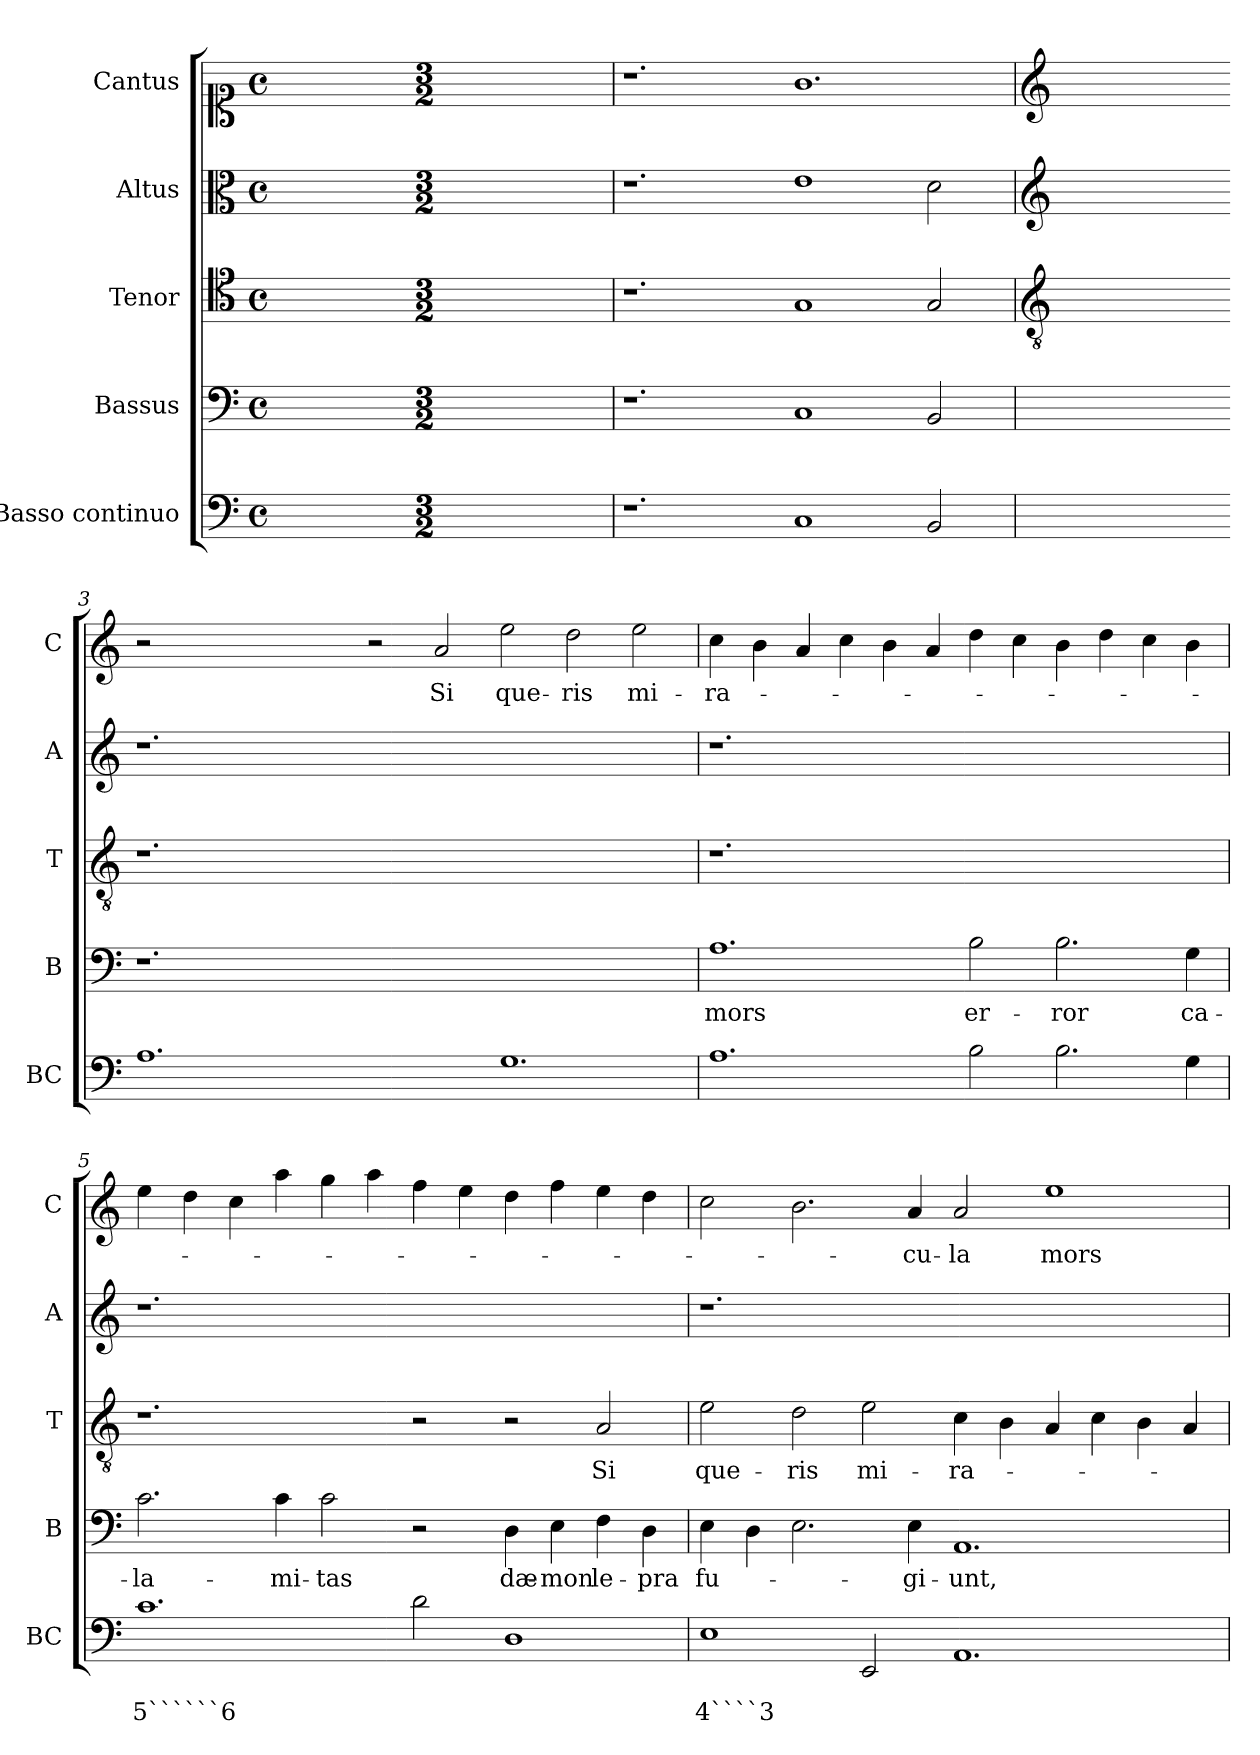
**kern	**text	**text	**kern	**text	**kern	**text	**kern	**kern	**text
*part5	*part5	*part5	*part4	*part4	*part3	*part3	*part2	*part1	*part1
*staff5	*staff5	*staff5	*staff4	*staff4	*staff3	*staff3	*staff2	*staff1	*staff1
*I"Basso continuo	*	*	*I"Bassus	*	*I"Tenor	*	*I"Altus	*I"Cantus	*
*I'BC	*	*	*I'B	*	*I'T	*	*I'A	*I'C	*
*clefF4	*	*	*clefF4	*	*clefC4	*	*clefC3	*clefC1	*
*k[]	*	*	*k[]	*	*k[]	*	*k[]	*k[]	*
*C:	*	*	*C:	*	*C:	*	*C:	*C:	*
*M4/4	*	*	*M4/4	*	*M4/4	*	*M4/4	*M4/4	*
*met(c)	*	*	*met(c)	*	*met(c)	*	*met(c)	*met(c)	*
=1	=1	=1	=1	=1	=1	=1	=1	=1	=1
1ryy	.	.	1ryy	.	1ryy	.	1ryy	1ryy	.
=2-	=2-	=2-	=2-	=2-	=2-	=2-	=2-	=2-	=2-
*M3/2	*	*	*M3/2	*	*M3/2	*	*M3/2	*M3/2	*
1.ryy	.	.	1.ryy	.	1.ryy	.	1.ryy	1.ryy	.
=3	=3	=3	=3	=3	=3	=3	=3	=3	=3
1.r	.	.	1.r	.	1.r	.	1.r	1.r	.
1C	.	.	1C	.	1G	.	1e	1.g	.
2BB/	.	.	2BB/	.	2G/	.	2d\	.	.
=3X1	=3X1	=3X1	=3X1	=3X1	=3X1	=3X1	=3X1	=3X1	=3X1
*	*	*	*	*	*clefGv2	*	*clefG2	*clefG2	*
1.ryy	.	.	1.ryy	.	1.ryy	.	1.ryy	1.ryy	.
=3X2-	=3X2-	=3X2-	=3X2-	=3X2-	=3X2-	=3X2-	=3X2-	=3X2-	=3X2-
1.A	.	.	1.r	.	1.r	.	1.r	2r	.
.	.	.	.	.	.	.	.	1.ryy	.
1.ryy	.	.	1.ryy	.	1.ryy	.	1.ryy	.	.
.	.	.	.	.	.	.	.	2r	.
!	!	!	!	!	!	!	!	!	!LO:LY:b
.	.	.	.	.	.	.	.	2a/	Si
!	!	!	!	!	!	!	!	!	!LO:LY:b
1.G	.	.	1.ryy	.	1.ryy	.	1.ryy	2ee\	que-
!	!	!	!	!	!	!	!	!	!LO:LY:b
.	.	.	.	.	.	.	.	2dd\	-ris
!	!	!	!	!	!	!	!	!	!LO:LY:b
.	.	.	.	.	.	.	.	2ee\	mi-
=4	=4	=4	=4	=4	=4	=4	=4	=4	=4
!	!	!	!	!LO:LY:b	!	!	!	!	!LO:LY:b
1.A	.	.	1.A	mors	1.r	.	1.r	4cc\	-ra-
.	.	.	.	.	.	.	.	4b\	.
.	.	.	.	.	.	.	.	4a/	.
.	.	.	.	.	.	.	.	4cc\	.
.	.	.	.	.	.	.	.	4b\	.
.	.	.	.	.	.	.	.	4a/	.
!	!	!	!	!LO:LY:b	!	!	!	!	!
2B\	.	.	2B\	er-	1.ryy	.	1.ryy	4dd\	.
.	.	.	.	.	.	.	.	4cc\	.
!	!	!	!	!LO:LY:b	!	!	!	!	!
2.B\	.	.	2.B\	-ror	.	.	.	4b\	.
.	.	.	.	.	.	.	.	4dd\	.
.	.	.	.	.	.	.	.	4cc\	.
!	!	!	!	!LO:LY:b	!	!	!	!	!
4G\	.	.	4G\	ca-	.	.	.	4b\	.
=5	=5	=5	=5	=5	=5	=5	=5	=5	=5
!	!	!LO:LY:b	!	!LO:LY:b	!	!	!	!	!
1.c	.	5``````6	2.c\	-la-	1.r	.	1.r	4ee\	.
.	.	.	.	.	.	.	.	4dd\	.
.	.	.	.	.	.	.	.	4cc\	.
!	!	!	!	!LO:LY:b	!	!	!	!	!
.	.	.	4c\	-mi-	.	.	.	4aa\	.
!	!	!	!	!LO:LY:b	!	!	!	!	!
.	.	.	2c\	-tas	.	.	.	4gg\	.
.	.	.	.	.	.	.	.	4aa\	.
2d\	.	.	2r	.	2r	.	1.ryy	4ff\	.
.	.	.	.	.	.	.	.	4ee\	.
!	!	!	!	!LO:LY:b	!	!	!	!	!
1D	.	.	4D\	dæ-	2r	.	.	4dd\	.
!	!	!	!	!LO:LY:b	!	!	!	!	!
.	.	.	4E\	-mon	.	.	.	4ff\	.
!	!	!	!	!LO:LY:b	!	!LO:LY:b	!	!	!
.	.	.	4F\	le-	2A/	Si	.	4ee\	.
!	!	!	!	!LO:LY:b	!	!	!	!	!
.	.	.	4D\	-pra	.	.	.	4dd\	.
!!LO:LB:g=z
=6	=6	=6	=6	=6	=6	=6	=6	=6	=6
!	!	!LO:LY:b	!	!LO:LY:b	!	!LO:LY:b	!	!	!
1E	.	4````3	4E\	fu-	2e\	que-	1.r	2cc\	.
.	.	.	4D\	.	.	.	.	.	.
!	!	!	!	!	!	!LO:LY:b	!	!	!
.	.	.	2.E\	.	2d\	-ris	.	2.b\	.
!	!	!	!	!	!	!LO:LY:b	!	!	!
2EE/	.	.	.	.	2e\	mi-	.	.	.
!	!	!	!	!LO:LY:b	!	!	!	!	!LO:LY:b
.	.	.	4E\	-gi-	.	.	.	4a/	-cu-
!	!	!	!	!LO:LY:b	!	!LO:LY:b	!	!	!LO:LY:b
1.AA	.	.	1.AA	-unt,	4c\	-ra-	1.ryy	2a/	-la
.	.	.	.	.	4B\	.	.	.	.
!	!	!	!	!	!	!	!	!	!LO:LY:b
.	.	.	.	.	4A/	.	.	1ee	mors
.	.	.	.	.	4c\	.	.	.	.
.	.	.	.	.	4B\	.	.	.	.
.	.	.	.	.	4A/	.	.	.	.
=	=	=	=	=	=	=	=	=	=
*-	*-	*-	*-	*-	*-	*-	*-	*-	*-
